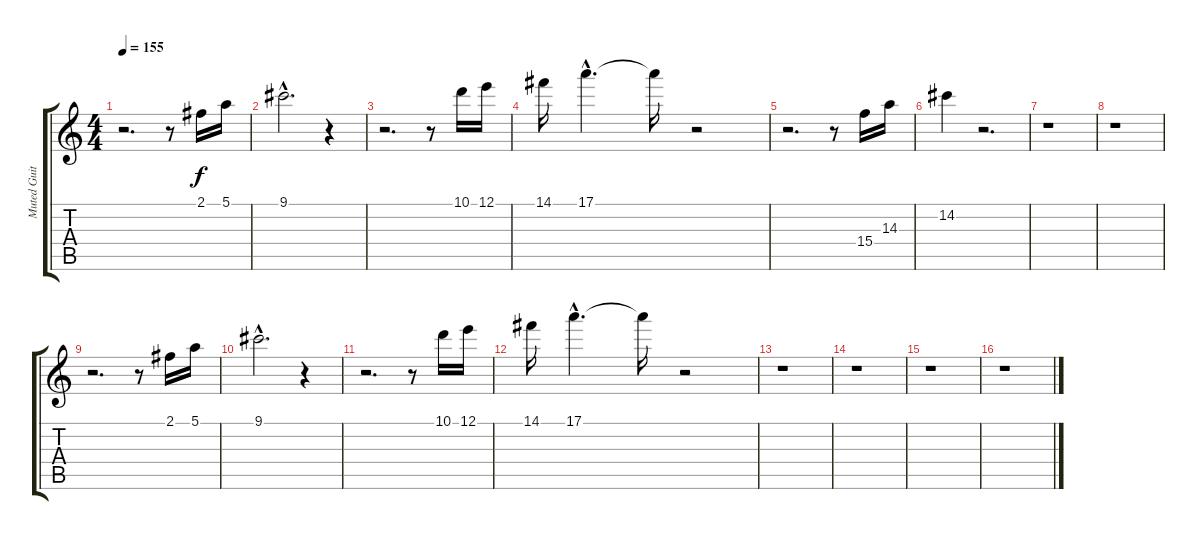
\track ("Muted Guitar" "Muted Guit") {instrument electricguitarmuted}
\staff {score tabs}
\tuning (E4 B3 G3 D3 A2 E2) {hide}
\ts (4 4)
\tempo 155
\clef g2
\ks c
r.2{d dy mp} r.8 2.1.16{dy f instrument blownbottle} 5.1.16 |
9.1{hac}.2{d} r.4 |
r.2{d} r.8 10.1.16 12.1.16 |
14.1.16 17.1{hac}.4{d} 17.1{t}.16 r.2 |
r.2{d} r.8 15.4.16 14.3.16 |
14.2.4 r.2{d} |
r.1 |
r.1 |
r.2{d} r.8 2.1.16 5.1.16 |
9.1{hac}.2{d} r.4 |
r.2{d} r.8 10.1.16 12.1.16 |
14.1.16 17.1{hac}.4{d} 17.1{t}.16 r.2 |
r.1 |
r.1 |
r.1 |
r.1
